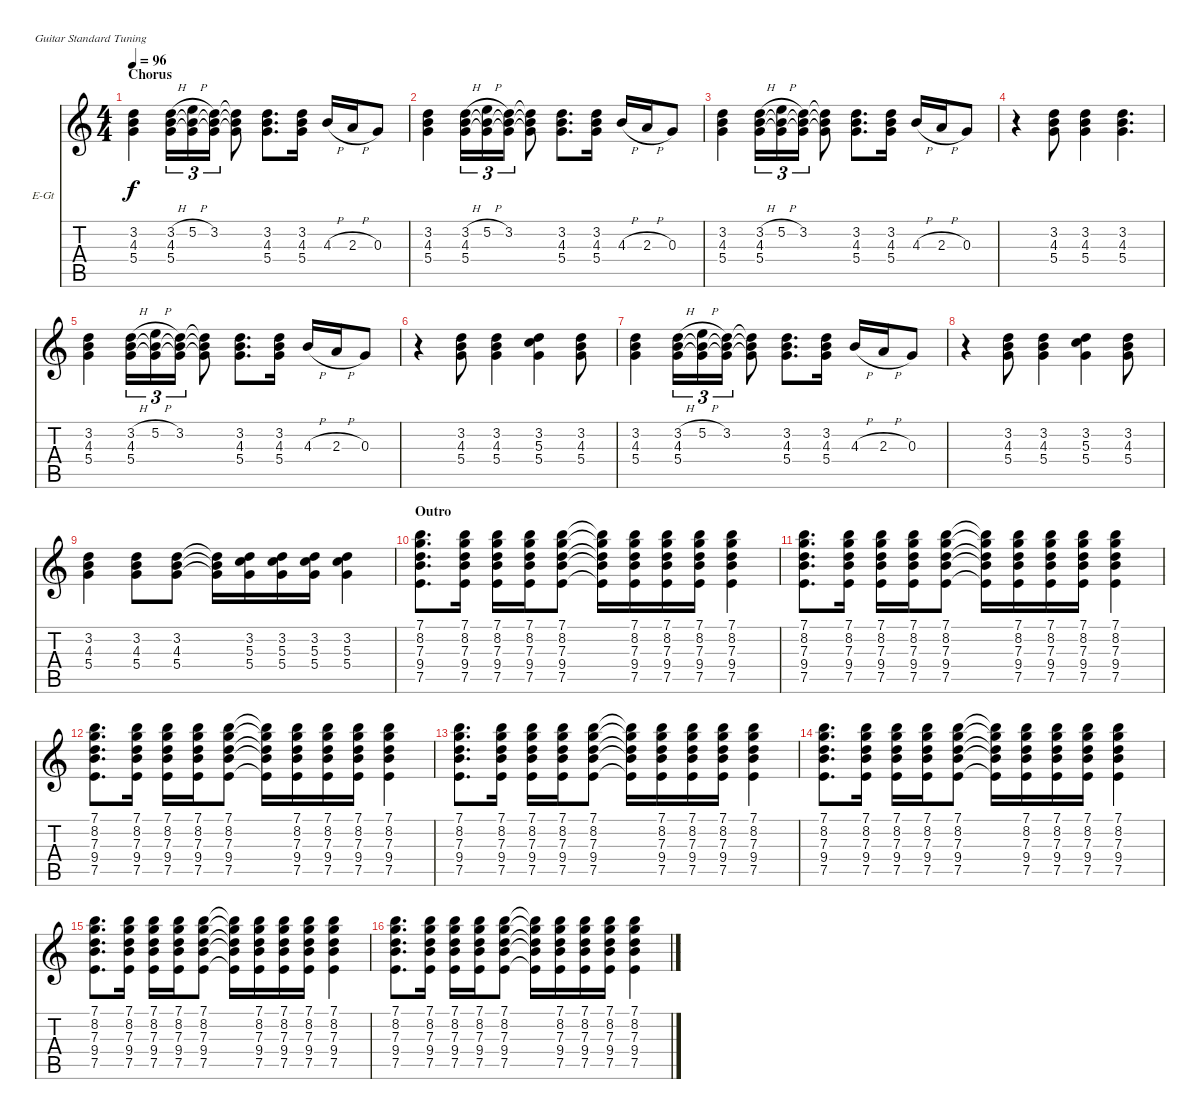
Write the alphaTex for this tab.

\defaultSystemsLayout 4
\bracketExtendMode nobrackets
\firstSystemTrackNameOrientation horizontal
\otherSystemsTrackNameOrientation horizontal
\track ("Mike McCready (Clean)" "E-Gt") {instrument electricguitarclean}
\staff {score tabs}
\tuning (E4 B3 G3 D3 A2 E2)
\ts (4 4)
\section ("" "Chorus")
\tempo 96
\clef g2
\ks c
(3.2 4.3 5.4).4{dy f} (3.2{h} 4.3 5.4).16{tu (3 2)} (5.2{h} 4.3{t} 5.4{t}).16{tu (3 2)} (3.2 4.3{t} 5.4{t}).16{tu (3 2)} (3.2{t} 4.3{t} 5.4{t}).8 (3.2 4.3 5.4).8{d} (3.2 4.3 5.4).16 4.3{h}.16 2.3{h}.16 0.3.8 |
(3.2 4.3 5.4).4 (3.2{h} 4.3 5.4).16{tu (3 2)} (5.2{h} 4.3{t} 5.4{t}).16{tu (3 2)} (3.2 4.3{t} 5.4{t}).16{tu (3 2)} (3.2{t} 4.3{t} 5.4{t}).8 (3.2 4.3 5.4).8{d} (3.2 4.3 5.4).16 4.3{h}.16 2.3{h}.16 0.3.8 |
(3.2 4.3 5.4).4 (3.2{h} 4.3 5.4).16{tu (3 2)} (5.2{h} 4.3{t} 5.4{t}).16{tu (3 2)} (3.2 4.3{t} 5.4{t}).16{tu (3 2)} (3.2{t} 4.3{t} 5.4{t}).8 (3.2 4.3 5.4).8{d} (3.2 4.3 5.4).16 4.3{h}.16 2.3{h}.16 0.3.8 |
r.4 (3.2 4.3 5.4).8 (3.2 4.3 5.4).4 (3.2 4.3 5.4).4{d} |
(3.2 4.3 5.4).4 (3.2{h} 4.3 5.4).16{tu (3 2)} (5.2{h} 4.3{t} 5.4{t}).16{tu (3 2)} (3.2 4.3{t} 5.4{t}).16{tu (3 2)} (3.2{t} 4.3{t} 5.4{t}).8 (3.2 4.3 5.4).8{d} (3.2 4.3 5.4).16 4.3{h}.16 2.3{h}.16 0.3.8 |
r.4 (3.2 4.3 5.4).8 (3.2 4.3 5.4).4 (3.2 5.3 5.4).4 (3.2 4.3 5.4).8 |
(3.2 4.3 5.4).4 (3.2{h} 4.3 5.4).16{tu (3 2)} (5.2{h} 4.3{t} 5.4{t}).16{tu (3 2)} (3.2 4.3{t} 5.4{t}).16{tu (3 2)} (3.2{t} 4.3{t} 5.4{t}).8 (3.2 4.3 5.4).8{d} (3.2 4.3 5.4).16 4.3{h}.16 2.3{h}.16 0.3.8 |
r.4 (3.2 4.3 5.4).8 (3.2 4.3 5.4).4 (3.2 5.3 5.4).4 (3.2 4.3 5.4).8 |
(3.2 4.3 5.4).4 (3.2 4.3 5.4).8 (3.2 4.3 5.4).8 (3.2{t} 4.3{t} 5.4{t}).16 (3.2 5.3 5.4).16 (3.2 5.3 5.4).16 (3.2 5.3 5.4).16 (3.2 5.3 5.4).4 |
\section ("" "Outro")
(7.1 8.2 7.3 9.4 7.5).8{d} (7.1 8.2 7.3 9.4 7.5).16 (7.1 8.2 7.3 9.4 7.5).16 (7.1 8.2 7.3 9.4 7.5).16 (7.1 8.2 7.3 9.4 7.5).8 (7.1{t} 8.2{t} 7.3{t} 9.4{t} 7.5{t}).16 (7.1 8.2 7.3 9.4 7.5).16 (7.1 8.2 7.3 9.4 7.5).16 (7.1 8.2 7.3 9.4 7.5).16 (7.1 8.2 7.3 9.4 7.5).4 |
(7.1 8.2 7.3 9.4 7.5).8{d} (7.1 8.2 7.3 9.4 7.5).16 (7.1 8.2 7.3 9.4 7.5).16 (7.1 8.2 7.3 9.4 7.5).16 (7.1 8.2 7.3 9.4 7.5).8 (7.1{t} 8.2{t} 7.3{t} 9.4{t} 7.5{t}).16 (7.1 8.2 7.3 9.4 7.5).16 (7.1 8.2 7.3 9.4 7.5).16 (7.1 8.2 7.3 9.4 7.5).16 (7.1 8.2 7.3 9.4 7.5).4 |
(7.1 8.2 7.3 9.4 7.5).8{d} (7.1 8.2 7.3 9.4 7.5).16 (7.1 8.2 7.3 9.4 7.5).16 (7.1 8.2 7.3 9.4 7.5).16 (7.1 8.2 7.3 9.4 7.5).8 (7.1{t} 8.2{t} 7.3{t} 9.4{t} 7.5{t}).16 (7.1 8.2 7.3 9.4 7.5).16 (7.1 8.2 7.3 9.4 7.5).16 (7.1 8.2 7.3 9.4 7.5).16 (7.1 8.2 7.3 9.4 7.5).4 |
(7.1 8.2 7.3 9.4 7.5).8{d} (7.1 8.2 7.3 9.4 7.5).16 (7.1 8.2 7.3 9.4 7.5).16 (7.1 8.2 7.3 9.4 7.5).16 (7.1 8.2 7.3 9.4 7.5).8 (7.1{t} 8.2{t} 7.3{t} 9.4{t} 7.5{t}).16 (7.1 8.2 7.3 9.4 7.5).16 (7.1 8.2 7.3 9.4 7.5).16 (7.1 8.2 7.3 9.4 7.5).16 (7.1 8.2 7.3 9.4 7.5).4 |
(7.1 8.2 7.3 9.4 7.5).8{d} (7.1 8.2 7.3 9.4 7.5).16 (7.1 8.2 7.3 9.4 7.5).16 (7.1 8.2 7.3 9.4 7.5).16 (7.1 8.2 7.3 9.4 7.5).8 (7.1{t} 8.2{t} 7.3{t} 9.4{t} 7.5{t}).16 (7.1 8.2 7.3 9.4 7.5).16 (7.1 8.2 7.3 9.4 7.5).16 (7.1 8.2 7.3 9.4 7.5).16 (7.1 8.2 7.3 9.4 7.5).4 |
(7.1 8.2 7.3 9.4 7.5).8{d} (7.1 8.2 7.3 9.4 7.5).16 (7.1 8.2 7.3 9.4 7.5).16 (7.1 8.2 7.3 9.4 7.5).16 (7.1 8.2 7.3 9.4 7.5).8 (7.1{t} 8.2{t} 7.3{t} 9.4{t} 7.5{t}).16 (7.1 8.2 7.3 9.4 7.5).16 (7.1 8.2 7.3 9.4 7.5).16 (7.1 8.2 7.3 9.4 7.5).16 (7.1 8.2 7.3 9.4 7.5).4 |
(7.1 8.2 7.3 9.4 7.5).8{d} (7.1 8.2 7.3 9.4 7.5).16 (7.1 8.2 7.3 9.4 7.5).16 (7.1 8.2 7.3 9.4 7.5).16 (7.1 8.2 7.3 9.4 7.5).8 (7.1{t} 8.2{t} 7.3{t} 9.4{t} 7.5{t}).16 (7.1 8.2 7.3 9.4 7.5).16 (7.1 8.2 7.3 9.4 7.5).16 (7.1 8.2 7.3 9.4 7.5).16 (7.1 8.2 7.3 9.4 7.5).4
